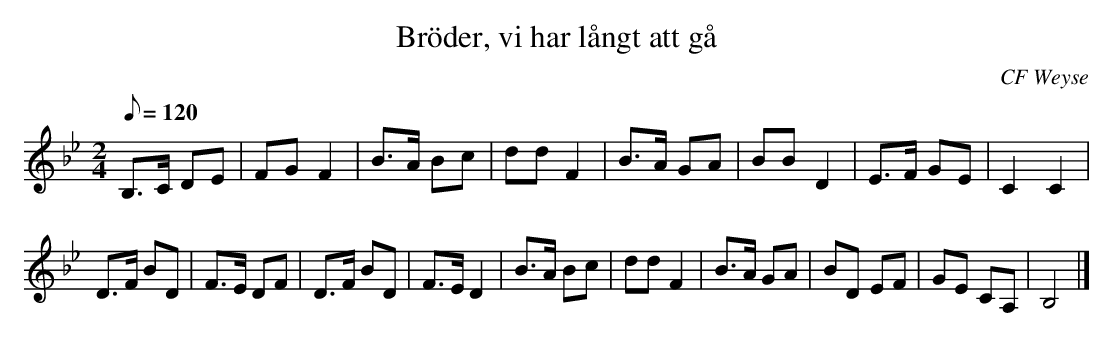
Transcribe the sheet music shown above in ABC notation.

X:1
T:Bröder, vi har långt att gå
M:2/4
L:1/8
C:CF Weyse
Q: 120
K:Bb
B,>C DE|FGF2|B>A Bc|ddF2|B>A GA|BBD2|E>F GE|C2C2|
D>F BD|F>E DF|D>F BD|F>ED2|B>A Bc|ddF2|B>A GA|BD EF|GE CA,|B,4|]
